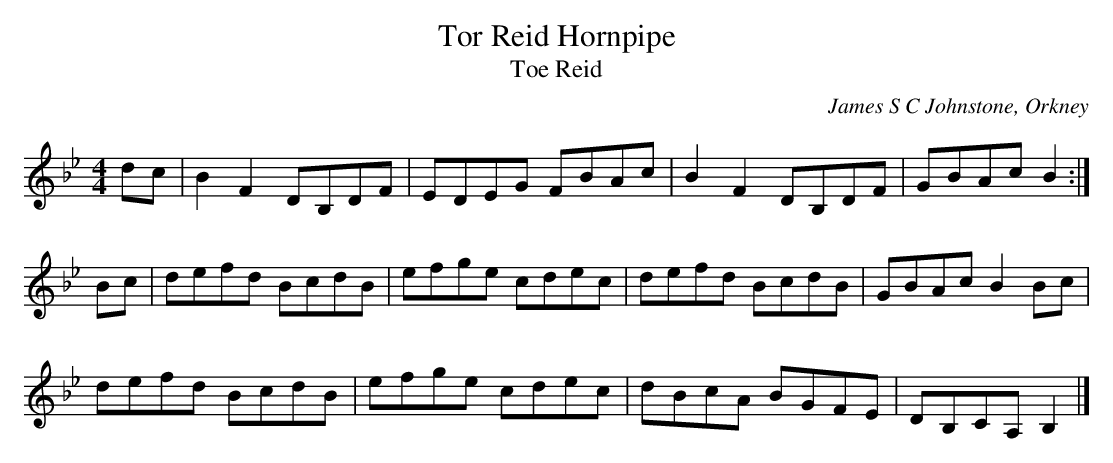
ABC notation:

X:1
T:Tor Reid Hornpipe
T:Toe Reid
C:James S C Johnstone, Orkney
M:4/4
L:1/8
K:Bb
dc | B2 F2 DB,DF | EDEG FBAc | B2 F2 DB,DF | GBAc  B2   :|
Bc | defd  BcdB  | efge cdec | defd  BcdB  | GBAc  B2 Bc |
     defd  BcdB  | efge cdec | dBcA  BGFE  | DB,CA, B,2 |]
